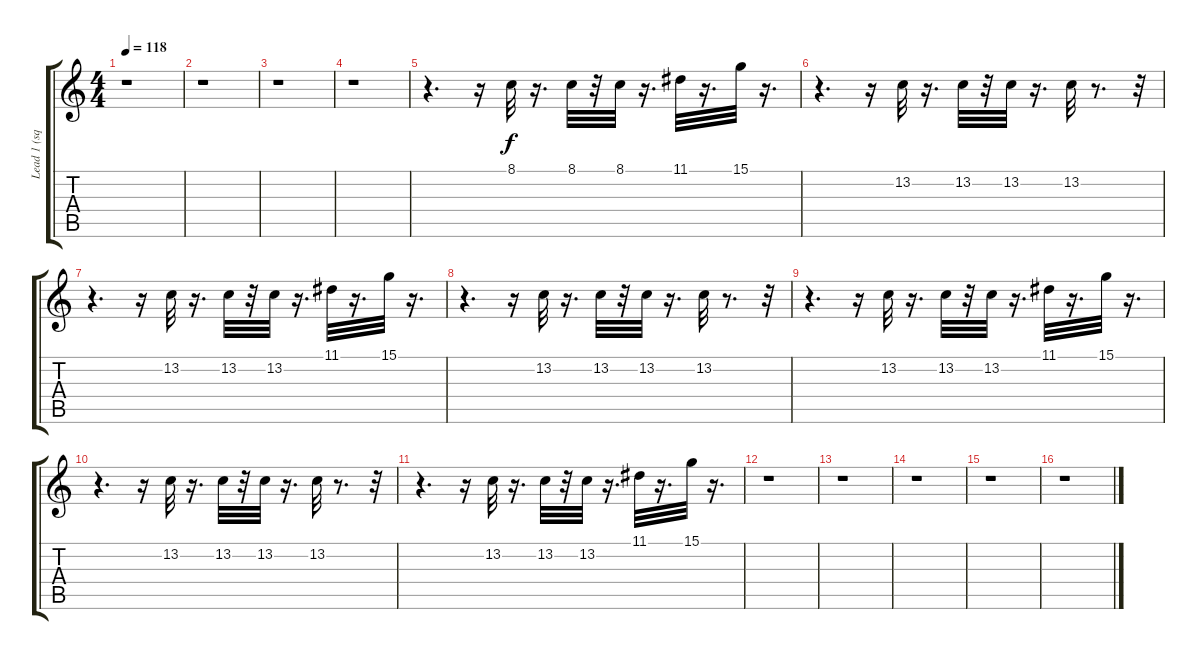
\track ("Lead 1 (square)" "Lead 1 (sq") {instrument lead1square}
\staff {score tabs}
\tuning (E4 B3 G3 D3 A2 E2) {hide}
\ts (4 4)
\tempo 118
\clef g2
\ks c
r.1{dy f} |
r.1 |
r.1 |
r.1 |
r.4{d} r.16 8.1.32 r.16{d} 8.1.32 r.32 8.1.32 r.16{d} 11.1.32 r.16{d} 15.1.32 r.16{d} |
r.4{d} r.16 13.2.32 r.16{d} 13.2.32 r.32 13.2.32 r.16{d} 13.2.32 r.8{d} r.32 |
r.4{d} r.16 13.2.32 r.16{d} 13.2.32 r.32 13.2.32 r.16{d} 11.1.32 r.16{d} 15.1.32 r.16{d} |
r.4{d} r.16 13.2.32 r.16{d} 13.2.32 r.32 13.2.32 r.16{d} 13.2.32 r.8{d} r.32 |
r.4{d} r.16 13.2.32 r.16{d} 13.2.32 r.32 13.2.32 r.16{d} 11.1.32 r.16{d} 15.1.32 r.16{d} |
r.4{d} r.16 13.2.32 r.16{d} 13.2.32 r.32 13.2.32 r.16{d} 13.2.32 r.8{d} r.32 |
r.4{d} r.16 13.2.32 r.16{d} 13.2.32 r.32 13.2.32 r.16{d} 11.1.32 r.16{d} 15.1.32 r.16{d} |
r.1 |
r.1 |
r.1 |
r.1 |
r.1
